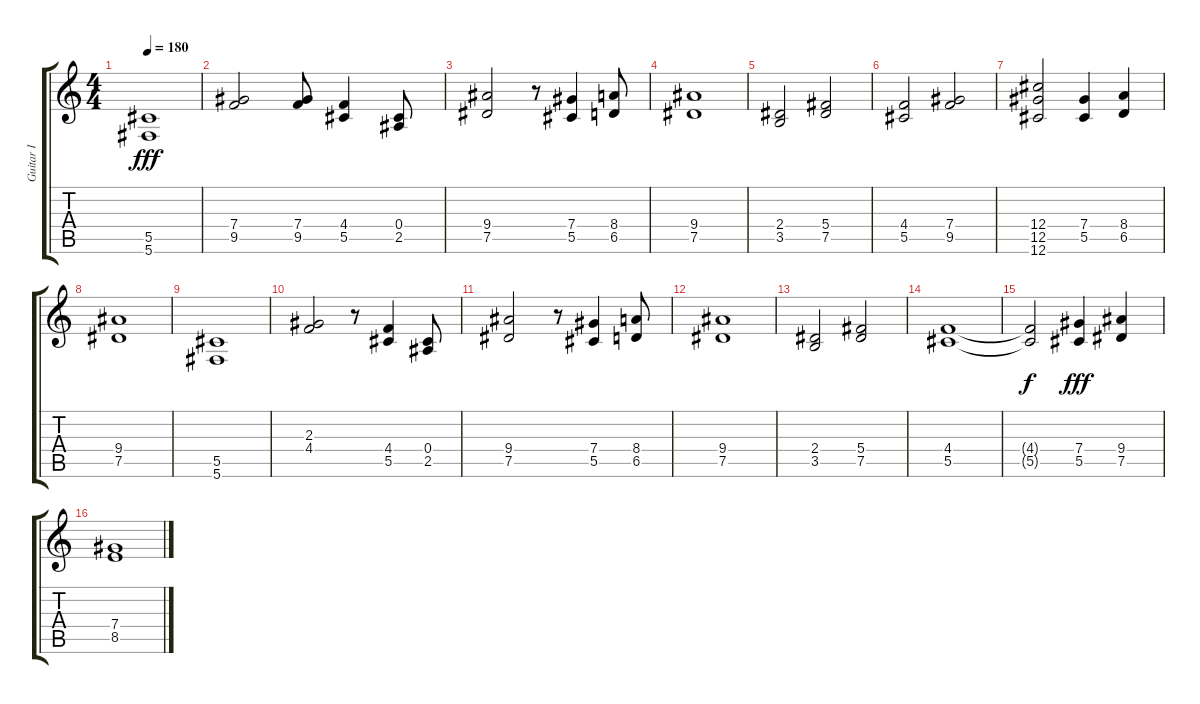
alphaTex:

\track ("Guitar I" "Guitar I") {instrument distortionguitar}
\staff {score tabs}
\tuning (Eb4 Bb3 Gb3 Db3 Ab2 Db2) {hide}
\ts (4 4)
\tempo 180
\clef g2
\ks c
(5.5 5.6).1{dy fff} |
(7.4 9.5).2 (7.4 9.5).8 (4.4 5.5).4 (0.4 2.5).8 |
(9.4 7.5).2 r.8 (7.4 5.5).4 (8.4 6.5).8 |
(9.4 7.5).1 |
(2.4 3.5).2 (5.4 7.5).2 |
(4.4 5.5).2 (7.4 9.5).2 |
(12.4 12.5 12.6).2 (7.4 5.5).4 (8.4 6.5).4 |
(9.4 7.5).1 |
(5.5 5.6).1 |
(2.3 4.4).2 r.8 (4.4 5.5).4 (0.4 2.5).8 |
(9.4 7.5).2 r.8 (7.4 5.5).4 (8.4 6.5).8 |
(9.4 7.5).1 |
(2.4 3.5).2 (5.4 7.5).2 |
(4.4 5.5).1 |
(4.4{t} 5.5{t}).2{dy f} (7.4 5.5).4{dy fff} (9.4 7.5).4 |
(7.4 8.5).1
